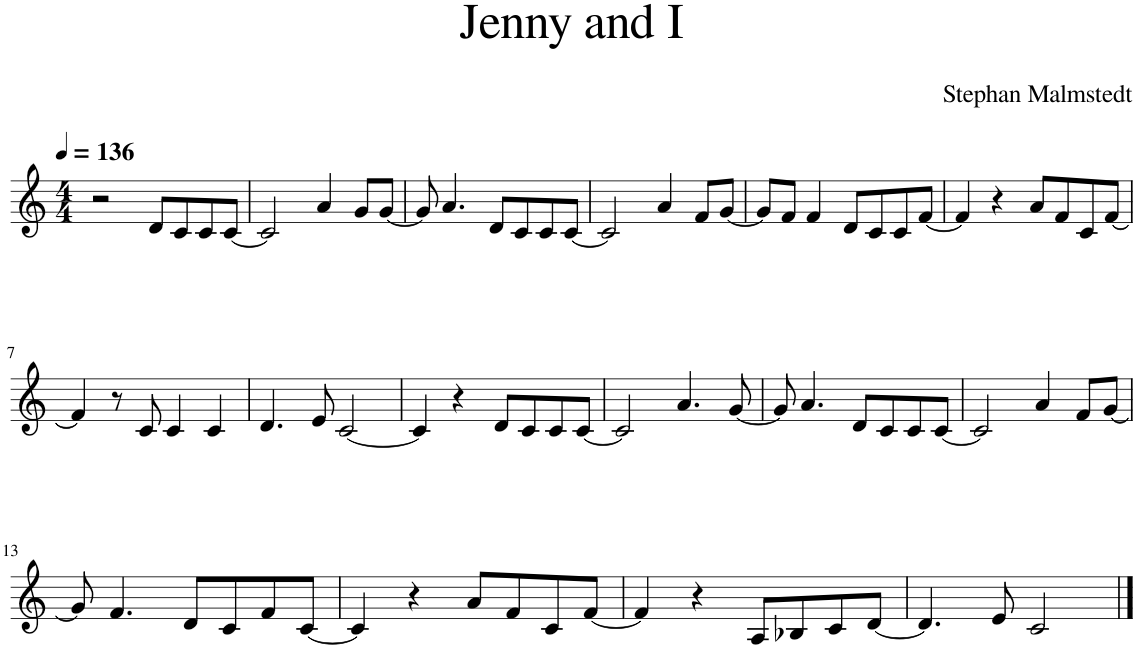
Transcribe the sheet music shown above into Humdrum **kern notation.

**kern
*part1
*staff1
*I"Piano
*I'Pno.
*clefG2
*k[]
*M4/4
*MM136
=1
2r
8d/L
8c/
8c/
[8c/J
=2
2c/]
4a/
8g/L
[8g/J
=3
8g/]
4.a/
8d/L
8c/
8c/
[8c/J
=4
2c/]
4a/
8f/L
[8g/J
=5
8g/L]
8f/J
4f/
8d/L
8c/
8c/
[8f/J
=6
4f/]
4r
8a/L
8f/
8c/
[8f/J
!!LO:LB:g=z
=7
4f/]
8r
8c/
4c/
4c/
=8
4.d/
8e/
[2c/
=9
4c/]
4r
8d/L
8c/
8c/
[8c/J
=10
2c/]
4.a/
[8g/
=11
8g/]
4.a/
8d/L
8c/
8c/
[8c/J
=12
2c/]
4a/
8f/L
[8g/J
!!LO:LB:g=z
=13
8g/]
4.f/
8d/L
8c/
8f/
[8c/J
=14
4c/]
4r
8a/L
8f/
8c/
[8f/J
=15
4f/]
4r
8A/L
8B-X/
8c/
[8d/J
=16
4.d/]
8e/
2c/
==
*-
